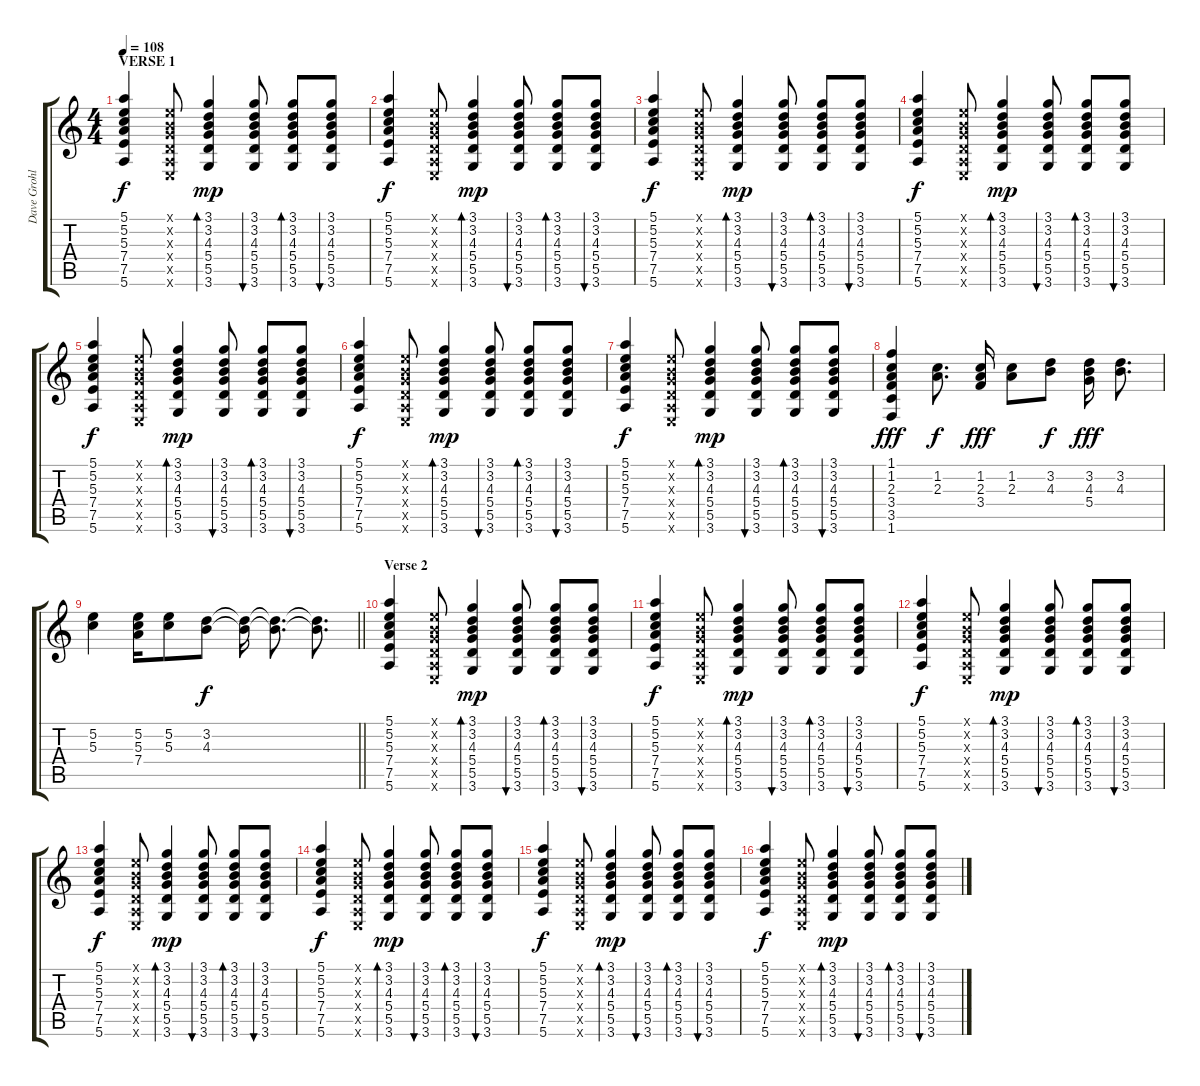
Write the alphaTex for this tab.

\track ("Dave Grohl" "Dave Grohl") {instrument electricguitarjazz}
\staff {score tabs}
\tuning (E4 B3 G3 D3 A2 E2) {hide}
\ts (4 4)
\section ("" "VERSE 1")
\tempo 108
\clef g2
\ks c
(5.1 5.2 5.3 7.4 7.5 5.6).4{dy f} (0.1{x} 0.2{x} 0.3{x} 0.4{x} 0.5{x} 0.6{x}).8 (3.1 3.2 4.3 5.4 5.5 3.6).4{bd 60 dy mp} (3.1 3.2 4.3 5.4 5.5 3.6).8{bu 60} (3.1 3.2 4.3 5.4 5.5 3.6).8{bd 60} (3.1 3.2 4.3 5.4 5.5 3.6).8{bu 60} |
(5.1 5.2 5.3 7.4 7.5 5.6).4{dy f} (0.1{x} 0.2{x} 0.3{x} 0.4{x} 0.5{x} 0.6{x}).8 (3.1 3.2 4.3 5.4 5.5 3.6).4{bd 60 dy mp} (3.1 3.2 4.3 5.4 5.5 3.6).8{bu 60} (3.1 3.2 4.3 5.4 5.5 3.6).8{bd 60} (3.1 3.2 4.3 5.4 5.5 3.6).8{bu 60} |
(5.1 5.2 5.3 7.4 7.5 5.6).4{dy f} (0.1{x} 0.2{x} 0.3{x} 0.4{x} 0.5{x} 0.6{x}).8 (3.1 3.2 4.3 5.4 5.5 3.6).4{bd 60 dy mp} (3.1 3.2 4.3 5.4 5.5 3.6).8{bu 60} (3.1 3.2 4.3 5.4 5.5 3.6).8{bd 60} (3.1 3.2 4.3 5.4 5.5 3.6).8{bu 60} |
(5.1 5.2 5.3 7.4 7.5 5.6).4{dy f} (0.1{x} 0.2{x} 0.3{x} 0.4{x} 0.5{x} 0.6{x}).8 (3.1 3.2 4.3 5.4 5.5 3.6).4{bd 60 dy mp} (3.1 3.2 4.3 5.4 5.5 3.6).8{bu 60} (3.1 3.2 4.3 5.4 5.5 3.6).8{bd 60} (3.1 3.2 4.3 5.4 5.5 3.6).8{bu 60} |
(5.1 5.2 5.3 7.4 7.5 5.6).4{dy f} (0.1{x} 0.2{x} 0.3{x} 0.4{x} 0.5{x} 0.6{x}).8 (3.1 3.2 4.3 5.4 5.5 3.6).4{bd 60 dy mp} (3.1 3.2 4.3 5.4 5.5 3.6).8{bu 60} (3.1 3.2 4.3 5.4 5.5 3.6).8{bd 60} (3.1 3.2 4.3 5.4 5.5 3.6).8{bu 60} |
(5.1 5.2 5.3 7.4 7.5 5.6).4{dy f} (0.1{x} 0.2{x} 0.3{x} 0.4{x} 0.5{x} 0.6{x}).8 (3.1 3.2 4.3 5.4 5.5 3.6).4{bd 60 dy mp} (3.1 3.2 4.3 5.4 5.5 3.6).8{bu 60} (3.1 3.2 4.3 5.4 5.5 3.6).8{bd 60} (3.1 3.2 4.3 5.4 5.5 3.6).8{bu 60} |
(5.1 5.2 5.3 7.4 7.5 5.6).4{dy f} (0.1{x} 0.2{x} 0.3{x} 0.4{x} 0.5{x} 0.6{x}).8 (3.1 3.2 4.3 5.4 5.5 3.6).4{bd 60 dy mp} (3.1 3.2 4.3 5.4 5.5 3.6).8{bu 60} (3.1 3.2 4.3 5.4 5.5 3.6).8{bd 60} (3.1 3.2 4.3 5.4 5.5 3.6).8{bu 60} |
(1.1 1.2 2.3 3.4 3.5 1.6).4{dy fff} (1.2 2.3).8{d dy f beam split} (1.2 2.3 3.4).16{dy fff} (1.2 2.3).8 (3.2 4.3).8{dy f} (3.2 4.3 5.4).16{dy fff beam split} (3.2 4.3).8{d} |
\barLineRight lightlight
(5.2 5.3).4{beam split} (5.2 5.3 7.4).16 (5.2 5.3).8 (3.2 4.3).8{dy f} (3.2{t} 4.3{t}).16{beam split} (3.2{t} 4.3{t}).8{d} (3.2{t} 4.3{t}).8{d} |
\section ("" "Verse 2")
(5.1 5.2 5.3 7.4 7.5 5.6).4 (0.1{x} 0.2{x} 0.3{x} 0.4{x} 0.5{x} 0.6{x}).8 (3.1 3.2 4.3 5.4 5.5 3.6).4{bd 60 dy mp} (3.1 3.2 4.3 5.4 5.5 3.6).8{bu 60} (3.1 3.2 4.3 5.4 5.5 3.6).8{bd 60} (3.1 3.2 4.3 5.4 5.5 3.6).8{bu 60} |
(5.1 5.2 5.3 7.4 7.5 5.6).4{dy f} (0.1{x} 0.2{x} 0.3{x} 0.4{x} 0.5{x} 0.6{x}).8 (3.1 3.2 4.3 5.4 5.5 3.6).4{bd 60 dy mp} (3.1 3.2 4.3 5.4 5.5 3.6).8{bu 60} (3.1 3.2 4.3 5.4 5.5 3.6).8{bd 60} (3.1 3.2 4.3 5.4 5.5 3.6).8{bu 60} |
(5.1 5.2 5.3 7.4 7.5 5.6).4{dy f} (0.1{x} 0.2{x} 0.3{x} 0.4{x} 0.5{x} 0.6{x}).8 (3.1 3.2 4.3 5.4 5.5 3.6).4{bd 60 dy mp} (3.1 3.2 4.3 5.4 5.5 3.6).8{bu 60} (3.1 3.2 4.3 5.4 5.5 3.6).8{bd 60} (3.1 3.2 4.3 5.4 5.5 3.6).8{bu 60} |
(5.1 5.2 5.3 7.4 7.5 5.6).4{dy f} (0.1{x} 0.2{x} 0.3{x} 0.4{x} 0.5{x} 0.6{x}).8 (3.1 3.2 4.3 5.4 5.5 3.6).4{bd 60 dy mp} (3.1 3.2 4.3 5.4 5.5 3.6).8{bu 60} (3.1 3.2 4.3 5.4 5.5 3.6).8{bd 60} (3.1 3.2 4.3 5.4 5.5 3.6).8{bu 60} |
(5.1 5.2 5.3 7.4 7.5 5.6).4{dy f} (0.1{x} 0.2{x} 0.3{x} 0.4{x} 0.5{x} 0.6{x}).8 (3.1 3.2 4.3 5.4 5.5 3.6).4{bd 60 dy mp} (3.1 3.2 4.3 5.4 5.5 3.6).8{bu 60} (3.1 3.2 4.3 5.4 5.5 3.6).8{bd 60} (3.1 3.2 4.3 5.4 5.5 3.6).8{bu 60} |
(5.1 5.2 5.3 7.4 7.5 5.6).4{dy f} (0.1{x} 0.2{x} 0.3{x} 0.4{x} 0.5{x} 0.6{x}).8 (3.1 3.2 4.3 5.4 5.5 3.6).4{bd 60 dy mp} (3.1 3.2 4.3 5.4 5.5 3.6).8{bu 60} (3.1 3.2 4.3 5.4 5.5 3.6).8{bd 60} (3.1 3.2 4.3 5.4 5.5 3.6).8{bu 60} |
(5.1 5.2 5.3 7.4 7.5 5.6).4{dy f} (0.1{x} 0.2{x} 0.3{x} 0.4{x} 0.5{x} 0.6{x}).8 (3.1 3.2 4.3 5.4 5.5 3.6).4{bd 60 dy mp} (3.1 3.2 4.3 5.4 5.5 3.6).8{bu 60} (3.1 3.2 4.3 5.4 5.5 3.6).8{bd 60} (3.1 3.2 4.3 5.4 5.5 3.6).8{bu 60}
